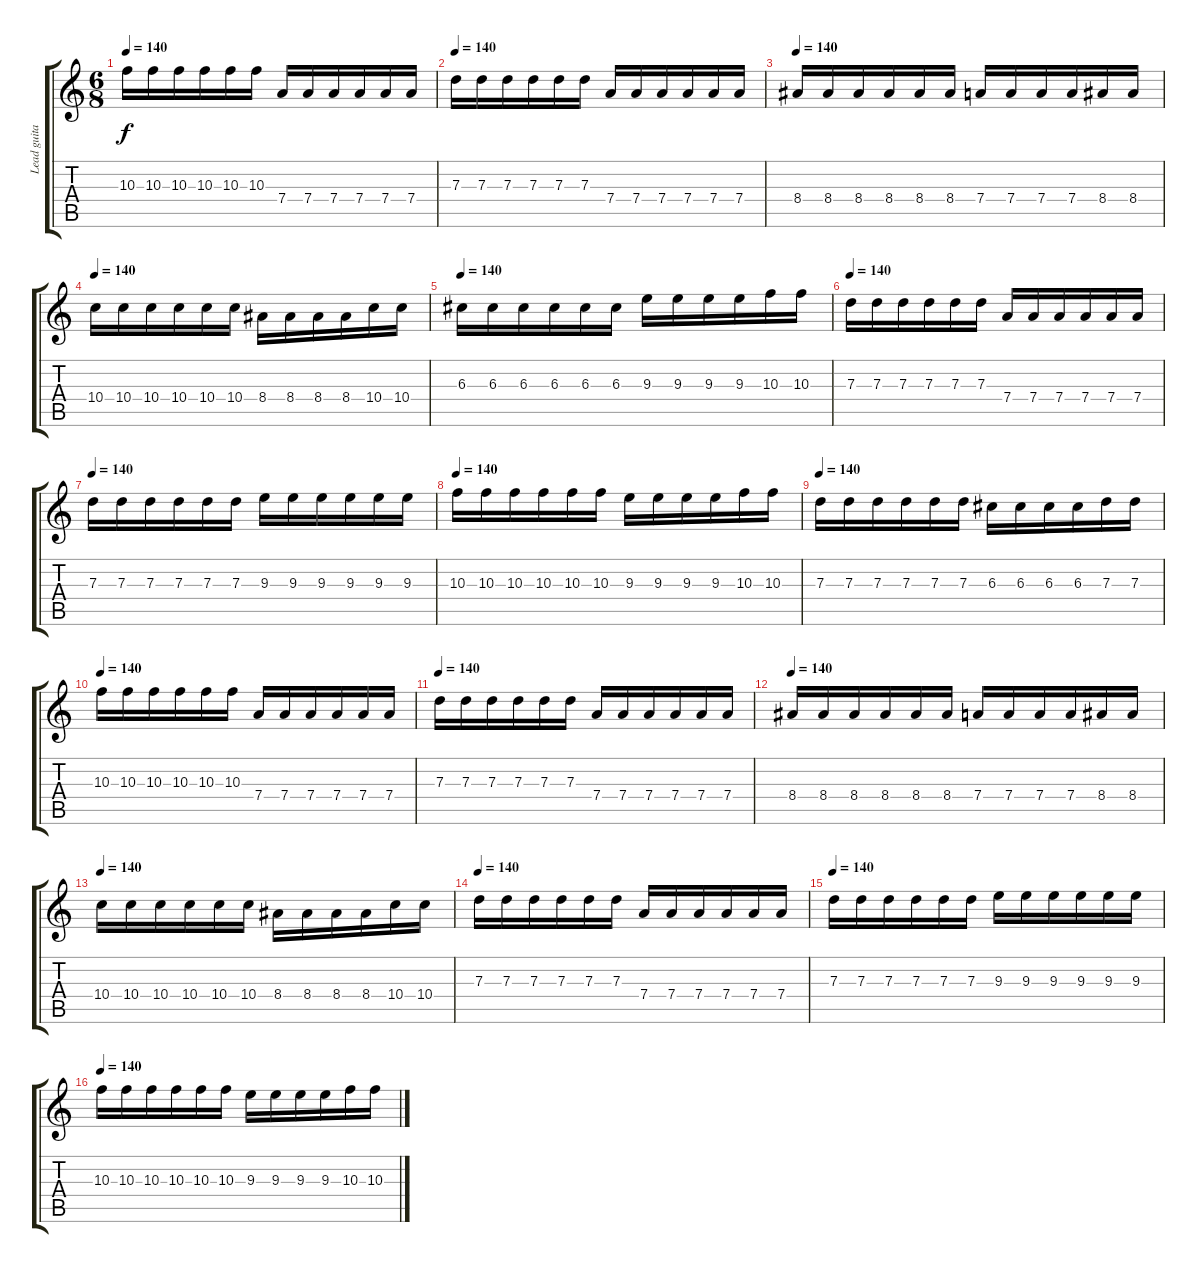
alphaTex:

\track ("Lead guitar" "Lead guita") {instrument distortionguitar}
\staff {score tabs}
\tuning (E4 B3 G3 D3 A2 E2) {hide}
\ts (6 8)
\tempo 140
\clef g2
\ks c
10.3.16{dy f} 10.3.16 10.3.16 10.3.16 10.3.16 10.3.16 7.4.16 7.4.16 7.4.16 7.4.16 7.4.16 7.4.16 |
\tempo 140
7.3.16 7.3.16 7.3.16 7.3.16 7.3.16 7.3.16 7.4.16 7.4.16 7.4.16 7.4.16 7.4.16 7.4.16 |
\tempo 140
8.4.16 8.4.16 8.4.16 8.4.16 8.4.16 8.4.16 7.4.16 7.4.16 7.4.16 7.4.16 8.4.16 8.4.16 |
\tempo 140
10.4.16 10.4.16 10.4.16 10.4.16 10.4.16 10.4.16 8.4.16 8.4.16 8.4.16 8.4.16 10.4.16 10.4.16 |
\tempo 140
6.3.16 6.3.16 6.3.16 6.3.16 6.3.16 6.3.16 9.3.16 9.3.16 9.3.16 9.3.16 10.3.16 10.3.16 |
\tempo 140
7.3.16 7.3.16 7.3.16 7.3.16 7.3.16 7.3.16 7.4.16 7.4.16 7.4.16 7.4.16 7.4.16 7.4.16 |
\tempo 140
7.3.16 7.3.16 7.3.16 7.3.16 7.3.16 7.3.16 9.3.16 9.3.16 9.3.16 9.3.16 9.3.16 9.3.16 |
\tempo 140
10.3.16 10.3.16 10.3.16 10.3.16 10.3.16 10.3.16 9.3.16 9.3.16 9.3.16 9.3.16 10.3.16 10.3.16 |
\tempo 140
7.3.16 7.3.16 7.3.16 7.3.16 7.3.16 7.3.16 6.3.16 6.3.16 6.3.16 6.3.16 7.3.16 7.3.16 |
\tempo 140
10.3.16 10.3.16 10.3.16 10.3.16 10.3.16 10.3.16 7.4.16 7.4.16 7.4.16 7.4.16 7.4.16 7.4.16 |
\tempo 140
7.3.16 7.3.16 7.3.16 7.3.16 7.3.16 7.3.16 7.4.16 7.4.16 7.4.16 7.4.16 7.4.16 7.4.16 |
\tempo 140
8.4.16 8.4.16 8.4.16 8.4.16 8.4.16 8.4.16 7.4.16 7.4.16 7.4.16 7.4.16 8.4.16 8.4.16 |
\tempo 140
10.4.16 10.4.16 10.4.16 10.4.16 10.4.16 10.4.16 8.4.16 8.4.16 8.4.16 8.4.16 10.4.16 10.4.16 |
\tempo 140
7.3.16 7.3.16 7.3.16 7.3.16 7.3.16 7.3.16 7.4.16 7.4.16 7.4.16 7.4.16 7.4.16 7.4.16 |
\tempo 140
7.3.16 7.3.16 7.3.16 7.3.16 7.3.16 7.3.16 9.3.16 9.3.16 9.3.16 9.3.16 9.3.16 9.3.16 |
\tempo 140
10.3.16 10.3.16 10.3.16 10.3.16 10.3.16 10.3.16 9.3.16 9.3.16 9.3.16 9.3.16 10.3.16 10.3.16
